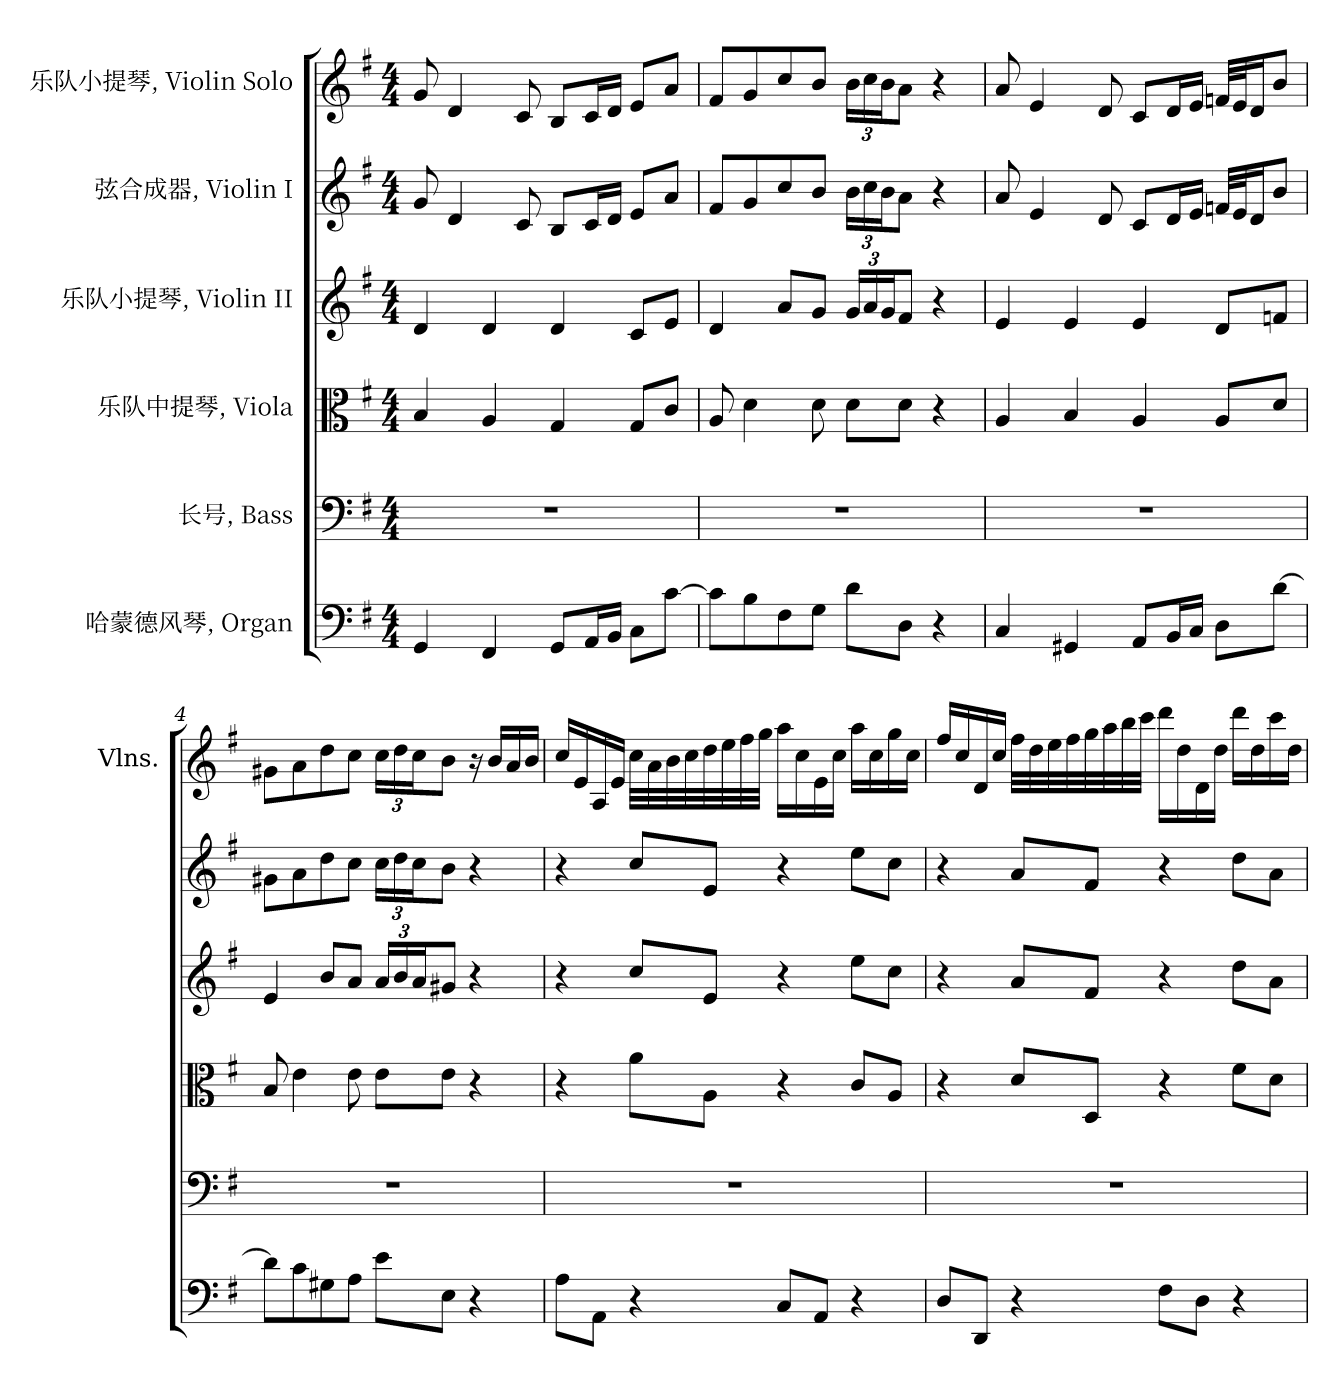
**kern	**kern	**kern	**kern	**kern	**kern
*part6	*part5	*part4	*part3	*part2	*part1
*staff6	*staff5	*staff4	*staff3	*staff2	*staff1
*I"哈蒙德风琴, Organ	*I"长号, Bass	*I"乐队中提琴, Viola	*I"乐队小提琴, Violin II	*I"弦合成器, Violin I	*I"乐队小提琴, Violin Solo
*	*	*	*	*	*I'Vlns.
*clefF4	*clefF4	*clefC3	*clefG2	*clefG2	*clefG2
*k[f#]	*k[f#]	*k[f#]	*k[f#]	*k[f#]	*k[f#]
*M4/4	*M4/4	*M4/4	*M4/4	*M4/4	*M4/4
*MM78	*MM78	*MM78	*MM78	*MM78	*MM78
=1	=1	=1	=1	=1	=1
4GG/	1r	4B/	4d/	8g/	8g/
.	.	.	.	4d/	4d/
4FF#/	.	4A/	4d/	.	.
.	.	.	.	8c/	8c/
8GG/L	.	4G/	4d/	8B/L	8B/L
16AA/L	.	.	.	16c/L	16c/L
16BB/JJ	.	.	.	16d/JJ	16d/JJ
8C\L	.	8G/L	8c/L	8e/L	8e/L
[8c\J	.	8c/J	8e/J	8a/J	8a/J
=2	=2	=2	=2	=2	=2
8c\L]	1r	8A/	4d/	8f#/L	8f#/L
8B\	.	4d\	.	8g/	8g/
8F#\	.	.	8a/L	8cc/	8cc/
8G\J	.	8d\	8g/J	8b/J	8b/J
*	*	*	*Xbrackettup	*Xbrackettup	*Xbrackettup
8d\L	.	8d\L	24g/LL	24b\LL	24b\LL
.	.	.	24a/	24cc\	24cc\
.	.	.	24g/J	24b\J	24b\J
8D\J	.	8d\J	8f#/J	8a\J	8a\J
4r	.	4r	4r	4r	4r
=3	=3	=3	=3	=3	=3
4C/	1r	4A/	4e/	8a/	8a/
.	.	.	.	4e/	4e/
4GG#X/	.	4B/	4e/	.	.
.	.	.	.	8d/	8d/
8AA/L	.	4A/	4e/	8c/L	8c/L
16BB/L	.	.	.	16d/L	16d/L
16C/JJ	.	.	.	16e/JJ	16e/JJ
8D\L	.	8A/L	8d/L	32fn/LLL	32fn/LLL
.	.	.	.	32e/J	32e/J
.	.	.	.	16d/J	16d/J
[8d\J	.	8d/J	8fn/J	8b/J	8b/J
!!LO:LB:g=z
=4	=4	=4	=4	=4	=4
8d\L]	1r	8B/	4e/	8g#X\L	8g#X\L
8c\	.	4e\	.	8a\	8a\
8G#X\	.	.	8b/L	8dd\	8dd\
8A\J	.	8e\	8a/J	8cc\J	8cc\J
8e\L	.	8e\L	24a/LL	24cc\LL	24cc\LL
.	.	.	24b/	24dd\	24dd\
.	.	.	24a/J	24cc\J	24cc\J
8E\J	.	8e\J	8g#X/J	8b\J	8b\J
4r	.	4r	4r	4r	16r
.	.	.	.	.	16b/LL
.	.	.	.	.	16a/
.	.	.	.	.	16b/JJ
=5	=5	=5	=5	=5	=5
8A\L	1r	4r	4r	4r	16cc/LL
.	.	.	.	.	16e/
8AA\J	.	.	.	.	16A/
.	.	.	.	.	16e/JJ
4r	.	8a\L	8cc/L	8cc/L	32cc\LLL
.	.	.	.	.	32a\
.	.	.	.	.	32b\
.	.	.	.	.	32cc\
.	.	8A\J	8e/J	8e/J	32dd\
.	.	.	.	.	32ee\
.	.	.	.	.	32ff#\
.	.	.	.	.	32gg\JJJ
8C/L	.	4r	4r	4r	16aa\LL
.	.	.	.	.	16cc\
8AA/J	.	.	.	.	16e\
.	.	.	.	.	16cc\JJ
4r	.	8c/L	8ee\L	8ee\L	16aa\LL
.	.	.	.	.	16cc\
.	.	8A/J	8cc\J	8cc\J	16gg\
.	.	.	.	.	16cc\JJ
!!LO:PB:g=z
=6	=6	=6	=6	=6	=6
8D/L	1r	4r	4r	4r	16ff#/LL
.	.	.	.	.	16cc/
8DD/J	.	.	.	.	16d/
.	.	.	.	.	16cc/JJ
4r	.	8d/L	8a/L	8a/L	32ff#\LLL
.	.	.	.	.	32dd\
.	.	.	.	.	32ee\
.	.	.	.	.	32ff#\
.	.	8D/J	8f#/J	8f#/J	32gg\
.	.	.	.	.	32aa\
.	.	.	.	.	32bb\
.	.	.	.	.	32ccc\JJJ
8F#\L	.	4r	4r	4r	16ddd\LL
.	.	.	.	.	16dd\
8D\J	.	.	.	.	16d\
.	.	.	.	.	16dd\JJ
4r	.	8f#\L	8dd\L	8dd\L	16ddd\LL
.	.	.	.	.	16dd\
.	.	8d\J	8a\J	8a\J	16ccc\
.	.	.	.	.	16dd\JJ
=	=	=	=	=	=
*-	*-	*-	*-	*-	*-
